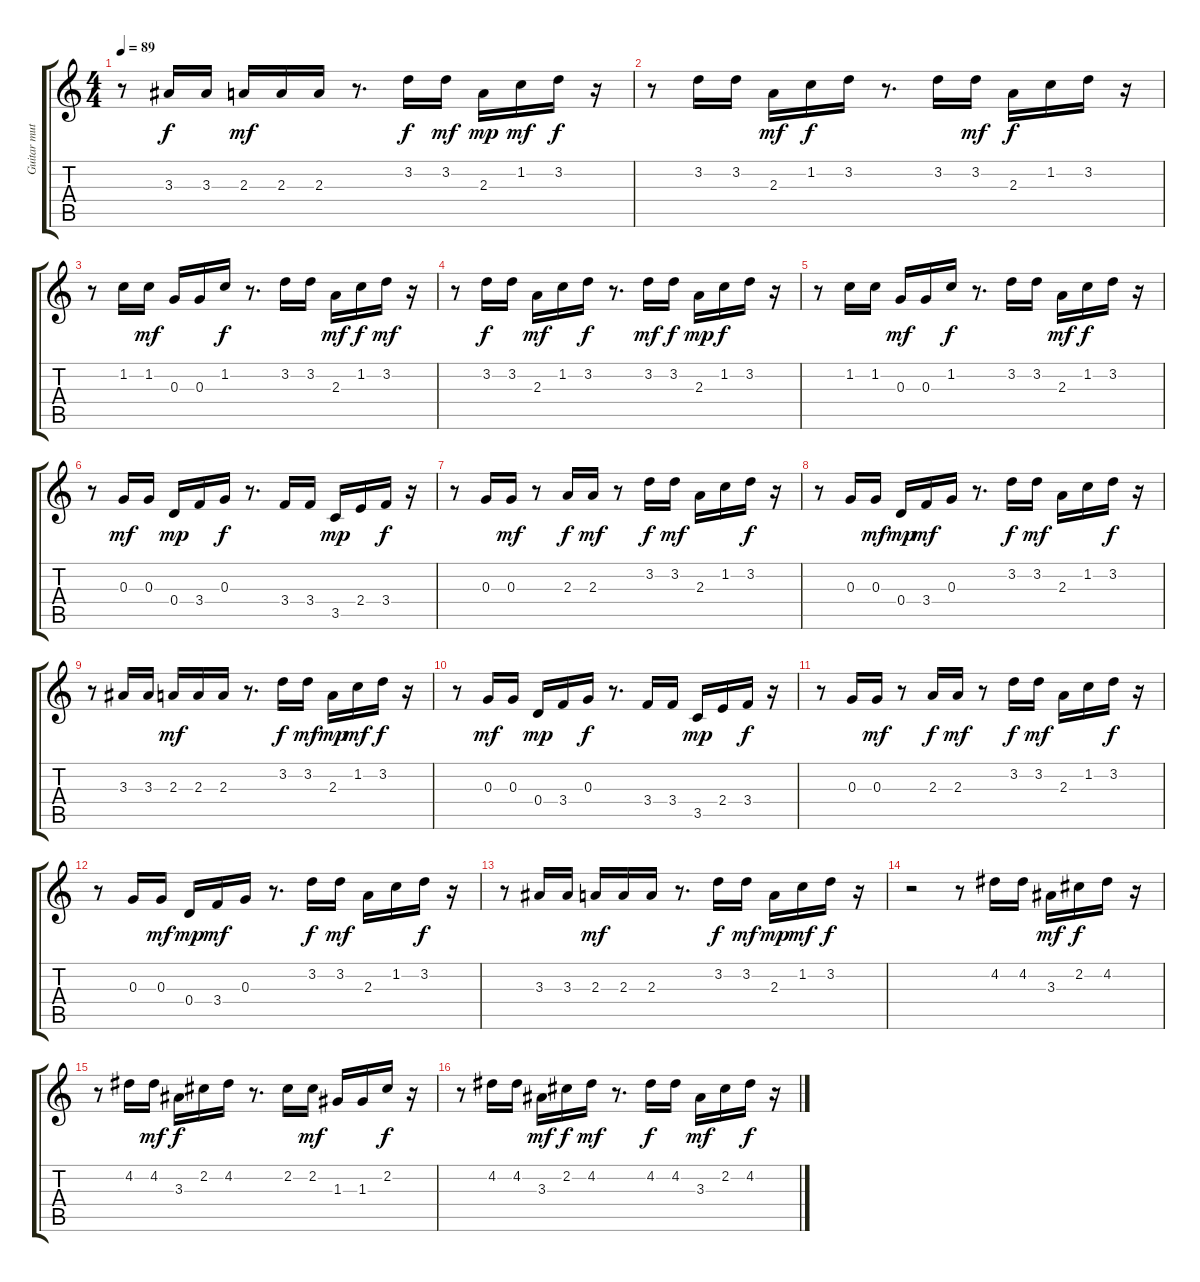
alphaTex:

\track ("Guitar muted" "Guitar mut") {instrument electricguitarmuted}
\staff {score tabs}
\tuning (E4 B3 G3 D3 A2 E2) {hide}
\ts (4 4)
\tempo 89
\clef g2
\ks c
r.8{dy f} 3.3.16 3.3.16 2.3.16{dy mf} 2.3.16 2.3.16 r.8{d} 3.2.16{dy f} 3.2.16{dy mf} 2.3.16{dy mp} 1.2.16{dy mf} 3.2.16{dy f} r.16 |
r.8 3.2.16 3.2.16 2.3.16{dy mf} 1.2.16{dy f} 3.2.16 r.8{d} 3.2.16 3.2.16{dy mf} 2.3.16{dy f} 1.2.16 3.2.16 r.16 |
r.8 1.2.16 1.2.16{dy mf} 0.3.16 0.3.16 1.2.16{dy f} r.8{d} 3.2.16 3.2.16 2.3.16{dy mf} 1.2.16{dy f} 3.2.16{dy mf} r.16 |
r.8 3.2.16{dy f} 3.2.16 2.3.16{dy mf} 1.2.16 3.2.16{dy f} r.8{d} 3.2.16{dy mf} 3.2.16{dy f} 2.3.16{dy mp} 1.2.16{dy f} 3.2.16 r.16 |
r.8 1.2.16 1.2.16 0.3.16{dy mf} 0.3.16 1.2.16{dy f} r.8{d} 3.2.16 3.2.16 2.3.16{dy mf} 1.2.16{dy f} 3.2.16 r.16 |
r.8 0.3.16{dy mf} 0.3.16 0.4.16{dy mp} 3.4.16 0.3.16{dy f} r.8{d} 3.4.16 3.4.16 3.5.16{dy mp} 2.4.16 3.4.16{dy f} r.16 |
r.8 0.3.16 0.3.16{dy mf} r.8 2.3.16{dy f} 2.3.16{dy mf} r.8 3.2.16{dy f} 3.2.16{dy mf} 2.3.16 1.2.16 3.2.16{dy f} r.16 |
r.8 0.3.16 0.3.16{dy mf} 0.4.16{dy mp} 3.4.16{dy mf} 0.3.16 r.8{d} 3.2.16{dy f} 3.2.16{dy mf} 2.3.16 1.2.16 3.2.16{dy f} r.16 |
r.8 3.3.16 3.3.16 2.3.16{dy mf} 2.3.16 2.3.16 r.8{d} 3.2.16{dy f} 3.2.16{dy mf} 2.3.16{dy mp} 1.2.16{dy mf} 3.2.16{dy f} r.16 |
r.8 0.3.16{dy mf} 0.3.16 0.4.16{dy mp} 3.4.16 0.3.16{dy f} r.8{d} 3.4.16 3.4.16 3.5.16{dy mp} 2.4.16 3.4.16{dy f} r.16 |
r.8 0.3.16 0.3.16{dy mf} r.8 2.3.16{dy f} 2.3.16{dy mf} r.8 3.2.16{dy f} 3.2.16{dy mf} 2.3.16 1.2.16 3.2.16{dy f} r.16 |
r.8 0.3.16 0.3.16{dy mf} 0.4.16{dy mp} 3.4.16{dy mf} 0.3.16 r.8{d} 3.2.16{dy f} 3.2.16{dy mf} 2.3.16 1.2.16 3.2.16{dy f} r.16 |
r.8 3.3.16 3.3.16 2.3.16{dy mf} 2.3.16 2.3.16 r.8{d} 3.2.16{dy f} 3.2.16{dy mf} 2.3.16{dy mp} 1.2.16{dy mf} 3.2.16{dy f} r.16 |
r.2 r.8 4.2.16 4.2.16 3.3.16{dy mf} 2.2.16{dy f} 4.2.16 r.16 |
r.8 4.2.16 4.2.16{dy mf} 3.3.16{dy f} 2.2.16 4.2.16 r.8{d} 2.2.16 2.2.16{dy mf} 1.3.16 1.3.16 2.2.16{dy f} r.16 |
r.8 4.2.16 4.2.16 3.3.16{dy mf} 2.2.16{dy f} 4.2.16{dy mf} r.8{d} 4.2.16{dy f} 4.2.16 3.3.16{dy mf} 2.2.16 4.2.16{dy f} r.16
